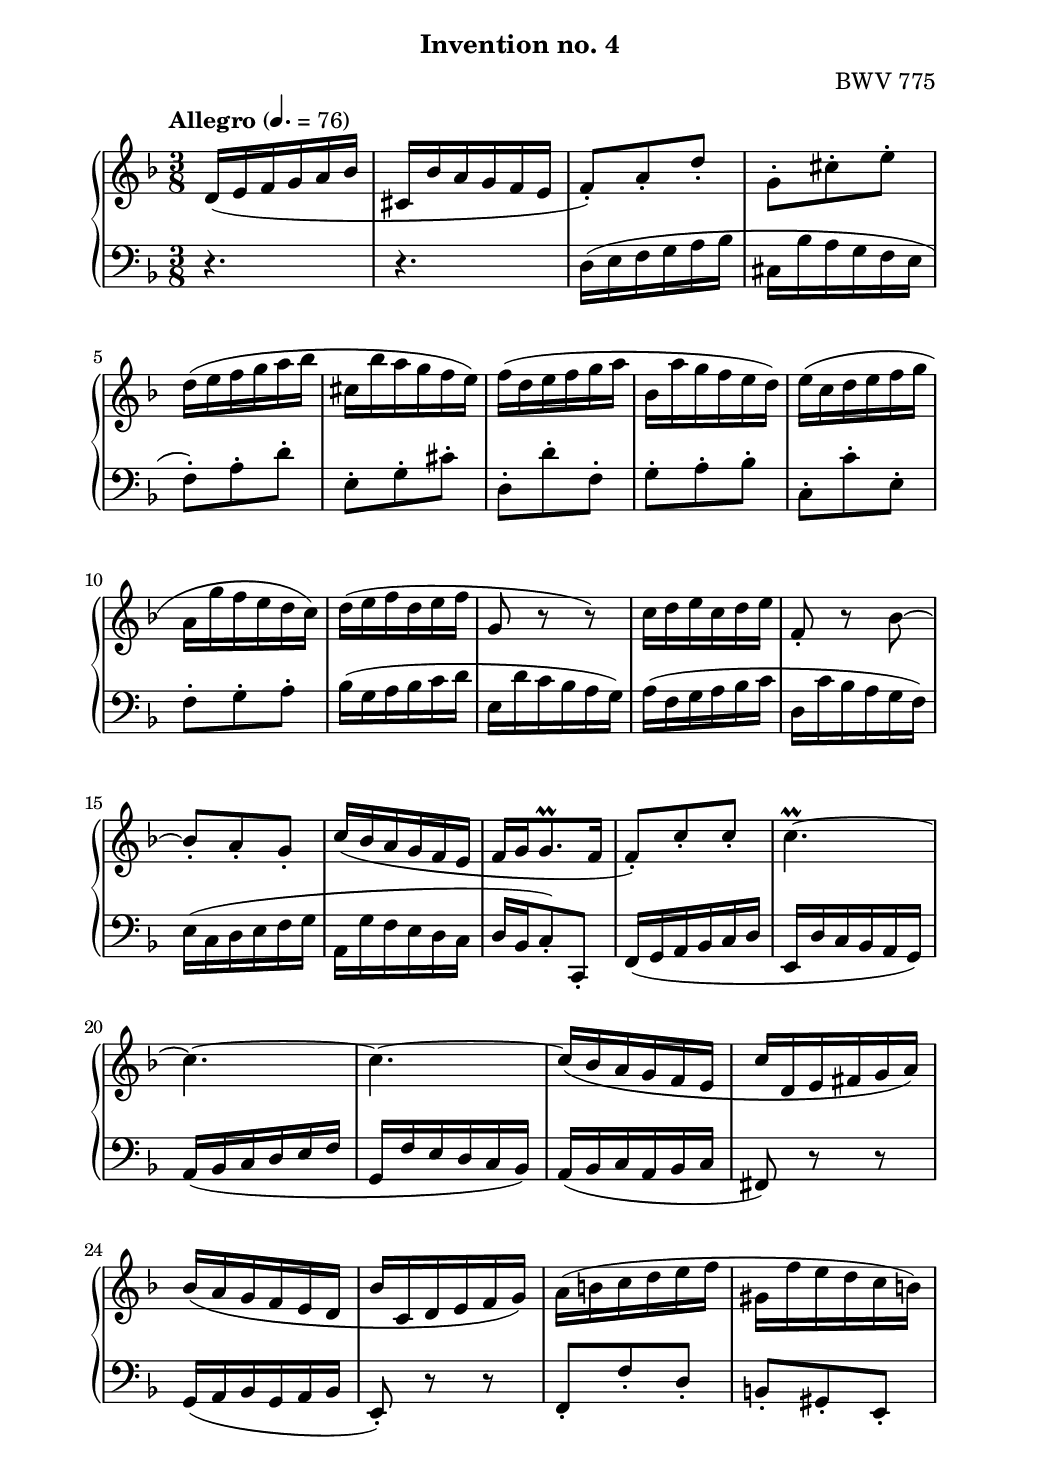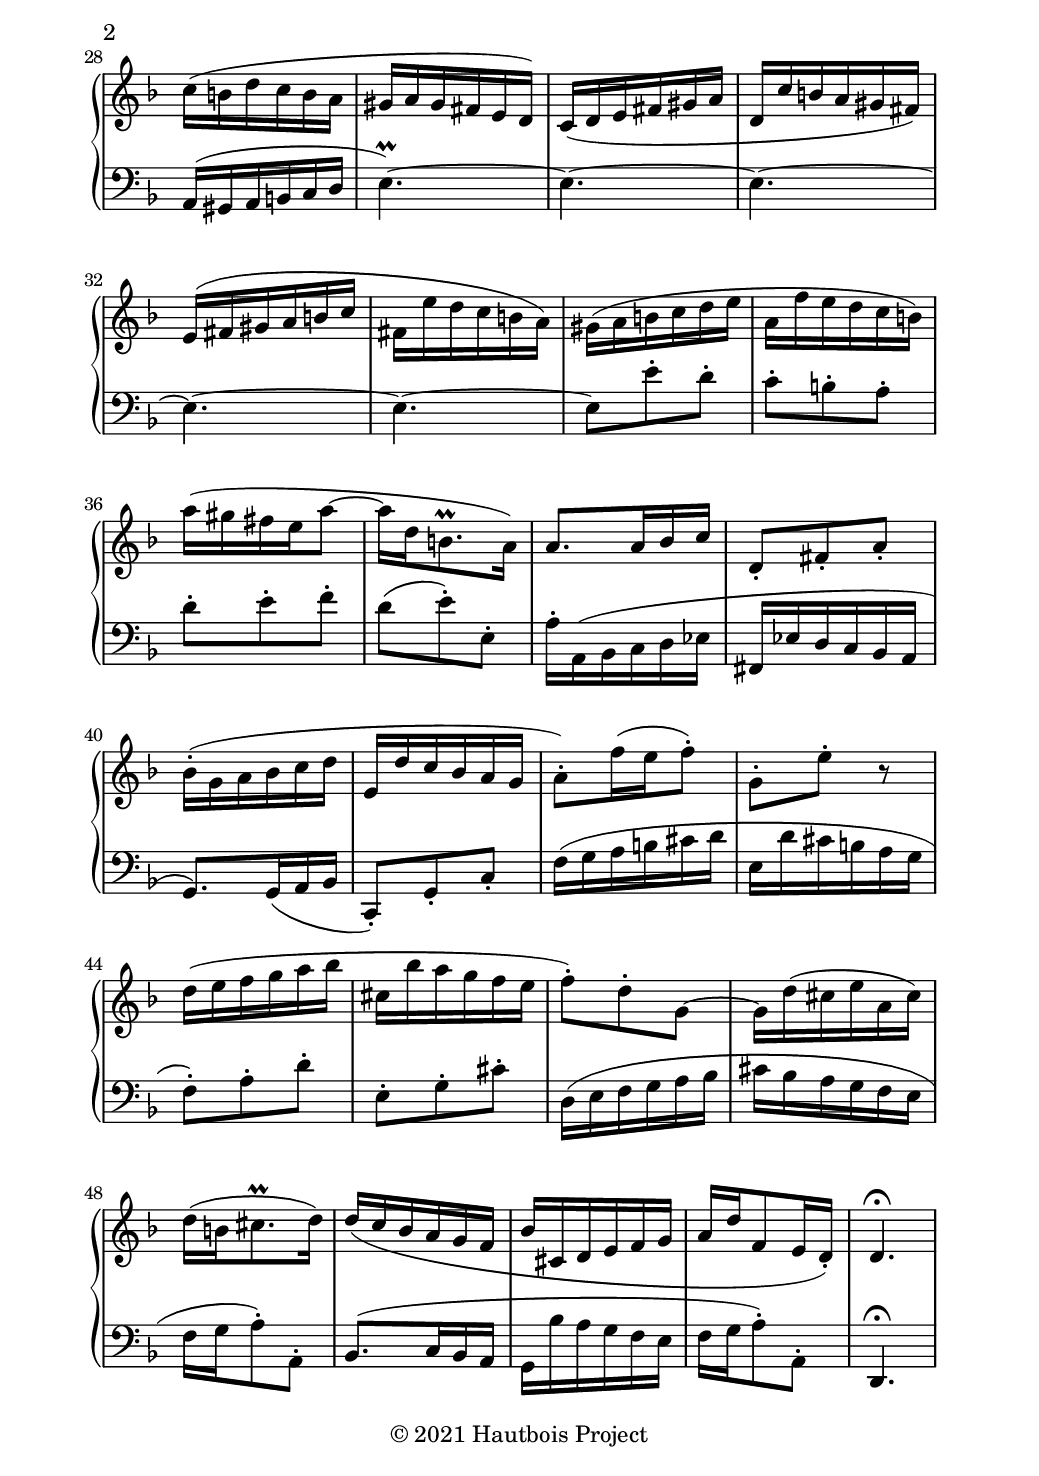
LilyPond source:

\version "2.22.1"
%% Generated by lilypond-book
%% Options: [exampleindent=10.16\mm,indent=0\mm,line-width=14.5\cm,noragged-right,papersize=a5,quote]
%\include "lilypond-book-preamble.ly"
\include "italiano.ly"

%****************************************************************
% Start cut-&-pastable-section

%****************************************************************

\paper {
  % Set paper
  #(set-paper-size "b5")
  indent = 0\mm
  line-width = 14.5\cm
  ragged-right = ##f
  line-width = #(- line-width (* mm 3.000000) (* mm 1))
}

\layout {
  
}

%*****************************************
%  Set Header
%*****************************************
\header {
  subtitle = "Invention no. 4"
  arranger = "BWV 775"
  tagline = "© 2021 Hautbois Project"
}

%*****************************************
% Start Voice
% Write the voices here
%*****************************************
MyMeter = \time 3/8
MyTempo = \tempo "Allegro" 4. = 76
MyKey = \key re \minor
PieceName = "d-Moll"

VoiceI = \relative {
  %bar 1 - 4
  re'16( mi fa sol la sib  
  dod, sib' la sol fa mi
  fa8\staccato) la\staccato re\staccato
  sol,\staccato dod\staccato mi\staccato
  
  %bar 5 - 8
  re16( mi fa sol la sib
  dod, sib' la sol fa mi)
  fa( re mi fa sol la
  sib, la' sol fa mi re)
  
  %bar 9 - 12
  mi( do re mi fa sol
  la, sol' fa mi re do)
  re( mi fa re mi fa
  sol,8 r8 r8)

  %bar 13 - 16
  do16 re mi do re mi
  fa,8\staccato r sib~
  sib\staccato la\staccato sol\staccato
  do16( sib la sol fa mi

  %bar 17 - 20
  fa sol sol8.\prall fa16
  fa8\staccato) do'\staccato do\staccato
  do4.~\prall
  do4.~

  %bar 21 - 24
  do4.~
  do16( sib la sol fa mi
  do' re, mi fad sol la)
  sib( la sol fa mi re

  %bar 25 - 28
  sib' do, re mi fa sol)
  la( si do re mi fa
  sold, fa' mi re do si)
  do( si re do si la

  %bar 29 - 32
  sold la sold fad mi re)
  do( re mi fad sold la 
  re, do' si la sold fad)
  mi( fad sold la si do

  %bar 33 - 36
  fad, mi' re do si la)
  sold( la si do re mi
  la, fa' mi re do si)
  la'( sold fad mi la8~

  %bar 37 - 40
  la16 re, si8.\prall la16)
  la8. la16 sib do
  re,8\staccato fad\staccato la\staccato
  sib16\staccato( sol la sib do re

  %bar 41 - 44
  mi, re' do sib la sol
  la8\staccato) fa'16( mi fa8\staccato)
  sol,\staccato mi'\staccato r
  re16( mi fa sol la sib 

  %bar 45 - 48
  dod, sib' la sol fa mi
  fa8\staccato) re\staccato sol,~
  sol16 re'( dod mi la, dod)
  re( si dod8.\prall re16)

  %bar 49 - 52
  re( do sib la sol fa
  sib dod, re mi fa sol
  la re fa,8 mi16 re\staccato)
  re4.\fermata

}


BassoI = \relative {
  %bar 1 - 4
  r4.
  r4.
  re16( mi fa sol la sib
  dod, sib' la sol fa mi
  
  %bar 5 - 8
  fa8\staccato) la\staccato re\staccato
  mi,\staccato sol\staccato dod\staccato
  re,\staccato re'\staccato fa,\staccato
  sol\staccato la\staccato sib\staccato

  %bar 9 - 12
  do,\staccato do'\staccato mi,\staccato
  fa\staccato sol\staccato la\staccato
  sib16( sol la sib do re
  mi, re' do sib la sol)

  %bar 13 - 16
  la( fa sol la sib do
  re, do' sib la sol fa)
  mi( do re mi fa sol
  la, sol' fa mi re do

  %bar 17 - 20
  re sib do8\staccato) do,\staccato
  fa16( sol la sib do re
  mi, re' do sib la sol)
  la( sib do re mi fa
  
  %bar 21 - 24
  sol, fa' mi re do sib)
  la( sib do la sib do
  fad,8) r8 r8
  sol16( la sib sol la sib

  %bar 25 - 28
  mi,8\staccato) r8 r8
  fa\staccato fa'\staccato re\staccato
  si\staccato sold\staccato mi\staccato
  la16( sold la si do re

  %bar 29 - 32
  mi4.~)\prall
  mi4.~
  mi4.~
  mi4.~

  %bar 33 - 36
  mi4.~
  mi8 mi'\staccato re\staccato
  do\staccato si\staccato la\staccato
  re\staccato mi\staccato fa\staccato

  %bar 37 - 40
  re( mi\staccato) mi,\staccato
  la16\staccato la,( sib do re mib
  fad, mib' re do sib la
  sol8.) sol16( la sib

  %bar 41 - 44
  do,8\staccato) sol'\staccato do\staccato
  fa16( sol la si dod re
  mi, re' dod si la sol
  fa8\staccato) la\staccato re\staccato

  %bar 45 - 48
  mi,\staccato sol\staccato dod\staccato
  re,16( mi fa sol la sib
  dod sib la sol fa mi
  fa sol la8\staccato) la,\staccato

  %bar 49 - 52
  sib8.( do16 sib la
  sol sib' la sol fa mi
  fa sol la8\staccato) la,\staccato
  re,4.\fermata

}


%*****************************************
%  Start Score
%*****************************************

%\markup { \vspace #1 }
\score {
  \header {
    %piece = \PieceName
  }
  \new PianoStaff <<
    \new Staff { 
      \clef "treble" 
      \MyTempo
      \MyKey
      \MyMeter
        \VoiceI
    }
    \new Staff { 
      \clef "bass"
      \MyTempo
      \MyKey
      \MyMeter
        \BassoI
    }
  >>
}

